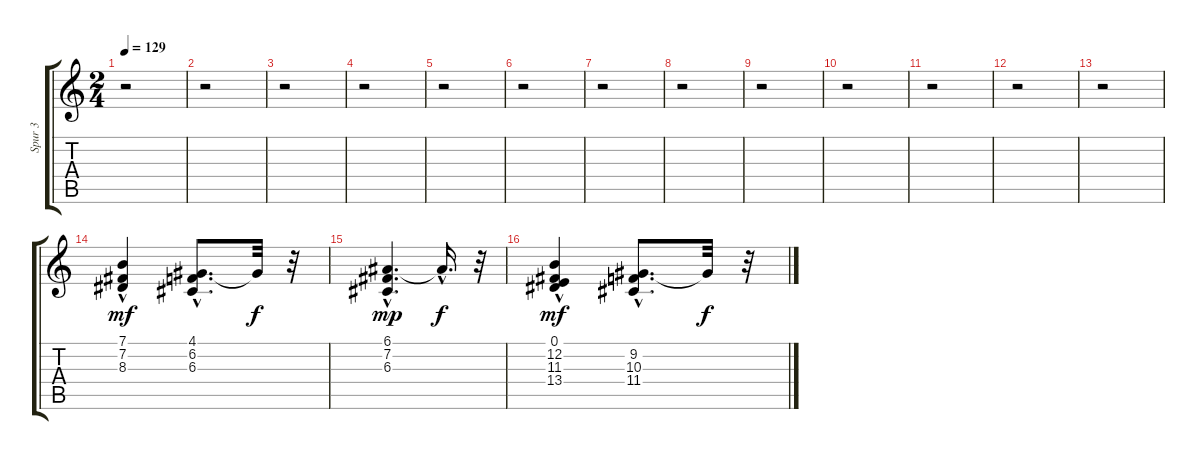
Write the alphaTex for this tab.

\track ("Spur 3" "Spur 3") {instrument stringensemble1}
\staff {score tabs}
\tuning (E4 B3 G3 D3 A2 E2) {hide}
\ts (2 4)
\tempo 129
\clef g2
\ks c
r.2{dy mf} |
r.2 |
r.2 |
r.2 |
r.2 |
r.2 |
r.2 |
r.2 |
r.2 |
r.2 |
r.2 |
r.2 |
r.2 |
(7.1 7.2 8.3{hac}).4 (4.1{hac} 6.2{hac} 6.3{hac}).8{d} 4.1{t}.32{dy f} r.32 |
(6.1{hac} 7.2{hac} 6.3{hac}).4{d dy mp} 6.1{hac t}.16{d dy f} r.32 |
(0.1 12.2{hac} 11.3{hac} 13.4{hac}).4{dy mf} (9.2{hac} 10.3{hac} 11.4{hac}).8{d} 9.2{t}.32{dy f} r.32
